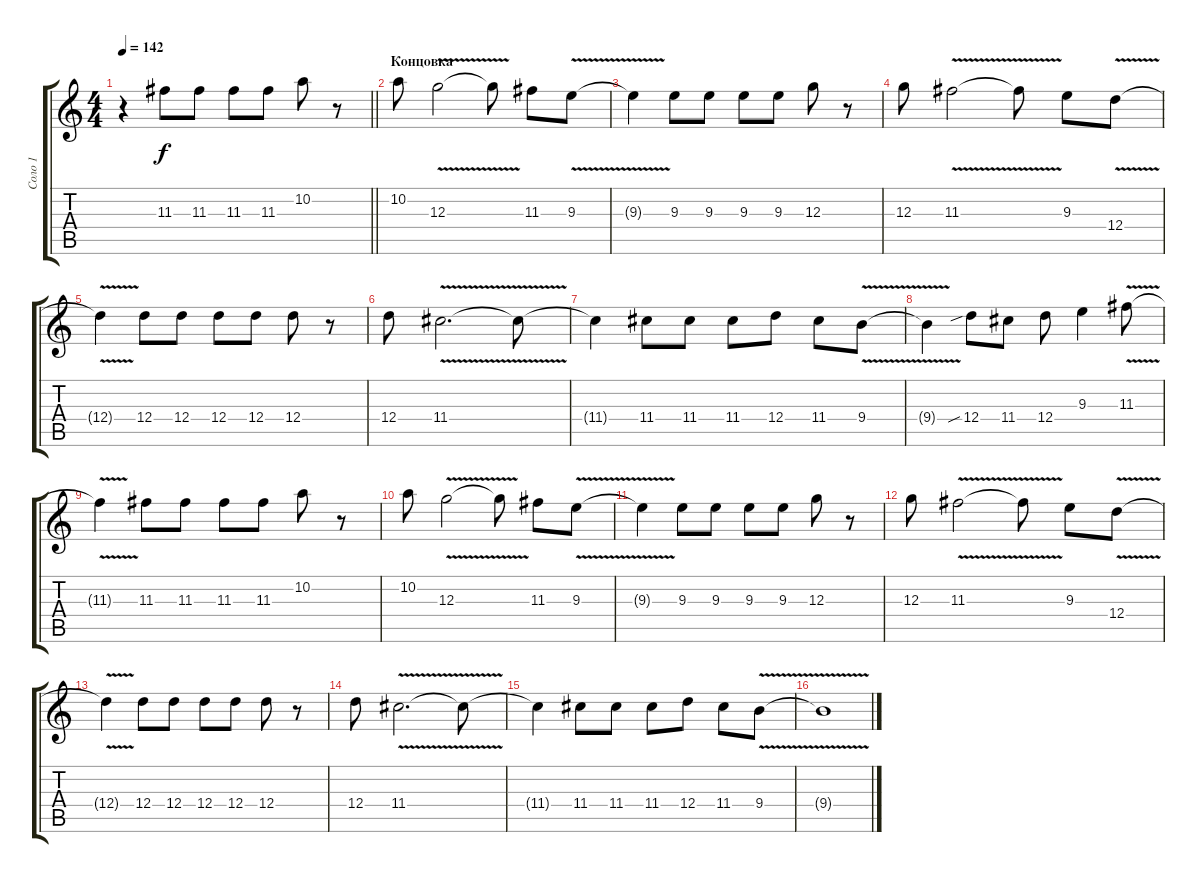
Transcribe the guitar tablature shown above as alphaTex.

\track ("Соло 1" "Соло 1") {instrument overdrivenguitar}
\staff {score tabs}
\tuning (E4 B3 G3 D3 A2 E2) {hide}
\ts (4 4)
\tempo 142
\clef g2
\barLineRight lightlight
\ks c
r.4{dy f} 11.3.8 11.3.8 11.3.8 11.3.8 10.2.8 r.8 |
\section ("" "Концовка")
10.2.8 12.3{v}.2 12.3{t}.8 11.3.8 9.3{v}.8 |
9.3{t}.4 9.3.8 9.3.8 9.3.8 9.3.8 12.3.8 r.8 |
12.3.8 11.3{v}.2 11.3{t}.8 9.3.8 12.4{v}.8 |
12.4{t}.4 12.4.8 12.4.8 12.4.8 12.4.8 12.4.8 r.8 |
12.4.8 11.4{v}.2{d} 11.4{t}.8 |
11.4{t}.4 11.4.8 11.4.8 11.4.8 12.4.8 11.4.8 9.4{v}.8 |
9.4{t}.4 12.4{sib}.8 11.4.8 12.4.8 9.3.4 11.3{v}.8 |
11.3{t}.4 11.3.8 11.3.8 11.3.8 11.3.8 10.2.8 r.8 |
10.2.8 12.3{v}.2 12.3{t}.8 11.3.8 9.3{v}.8 |
9.3{t}.4 9.3.8 9.3.8 9.3.8 9.3.8 12.3.8 r.8 |
12.3.8 11.3{v}.2 11.3{t}.8 9.3.8 12.4{v}.8 |
12.4{t}.4 12.4.8 12.4.8 12.4.8 12.4.8 12.4.8 r.8 |
12.4.8 11.4{v}.2{d} 11.4{t}.8 |
11.4{t}.4 11.4.8 11.4.8 11.4.8 12.4.8 11.4.8 9.4{v}.8 |
9.4{t}.1
